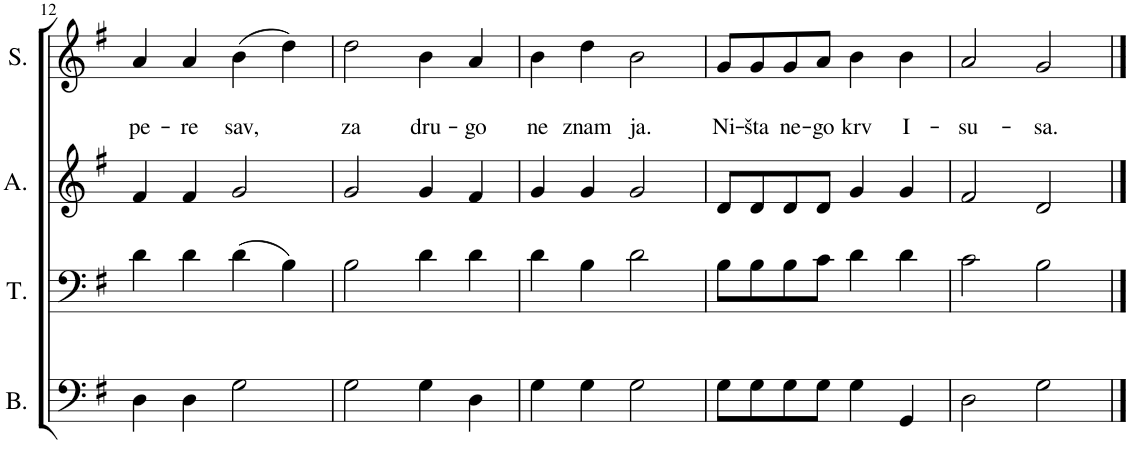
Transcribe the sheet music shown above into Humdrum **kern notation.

**kern	**kern	**kern	**kern	**text	**text
*part4	*part3	*part2	*part1	*part1	*part1
*staff4	*staff3	*staff2	*staff1	*staff1	*staff1
*I"Bass	*I"Tenor	*I"Alto	*I"Soprano	*	*
*I'B.	*I'T.	*I'A.	*I'S.	*	*
!!LO:PB:g=z
*clefF4	*clefF4	*clefG2	*clefG2	*	*
*k[f#]	*k[f#]	*k[f#]	*k[f#]	*	*
*M4/4	*M4/4	*M4/4	*M4/4	*	*
*met(c)	*met(c)	*met(c)	*met(c)	*	*
=12	=12	=12	=12	=12	=12
!	!	!	!	!	!LO:LY:b
4D\	4d\	4f#/	4a/	.	pe-
!	!	!	!	!	!LO:LY:b
4D\	4d\	4f#/	4a/	.	-re
!	!	!	!	!	!LO:LY:b
2G\	(4d\	2g/	(4b\	.	sav,
.	4B\)	.	4dd\)	.	.
=13	=13	=13	=13	=13	=13
!	!	!	!	!	!LO:LY:b
2G\	2B\	2g/	2dd\	.	za
!	!	!	!	!	!LO:LY:b
4G\	4d\	4g/	4b\	.	dru-
!	!	!	!	!	!LO:LY:b
4D\	4d\	4f#/	4a/	.	-go
=14	=14	=14	=14	=14	=14
!	!	!	!	!	!LO:LY:b
4G\	4d\	4g/	4b\	.	ne
!	!	!	!	!	!LO:LY:b
4G\	4B\	4g/	4dd\	.	znam
!	!	!	!	!	!LO:LY:b
2G\	2d\	2g/	2b\	.	ja.
=15	=15	=15	=15	=15	=15
!	!	!	!	!	!LO:LY:b
8G\L	8B\L	8d/L	8g/L	.	Ni-
!	!	!	!	!	!LO:LY:b
8G\	8B\	8d/	8g/	.	-šta
!	!	!	!	!	!LO:LY:b
8G\	8B\	8d/	8g/	.	ne-
!	!	!	!	!	!LO:LY:b
8G\J	8c\J	8d/J	8a/J	.	-go
!	!	!	!	!	!LO:LY:b
4G\	4d\	4g/	4b\	.	krv
!	!	!	!	!	!LO:LY:b
4GG/	4d\	4g/	4b\	.	I-
=16	=16	=16	=16	=16	=16
!	!	!	!	!	!LO:LY:b
2D\	2c\	2f#/	2a/	.	-su-
!	!	!	!	!	!LO:LY:b
2G\	2B\	2d/	2g/	.	-sa.
==	==	==	==	==	==
*-	*-	*-	*-	*-	*-
